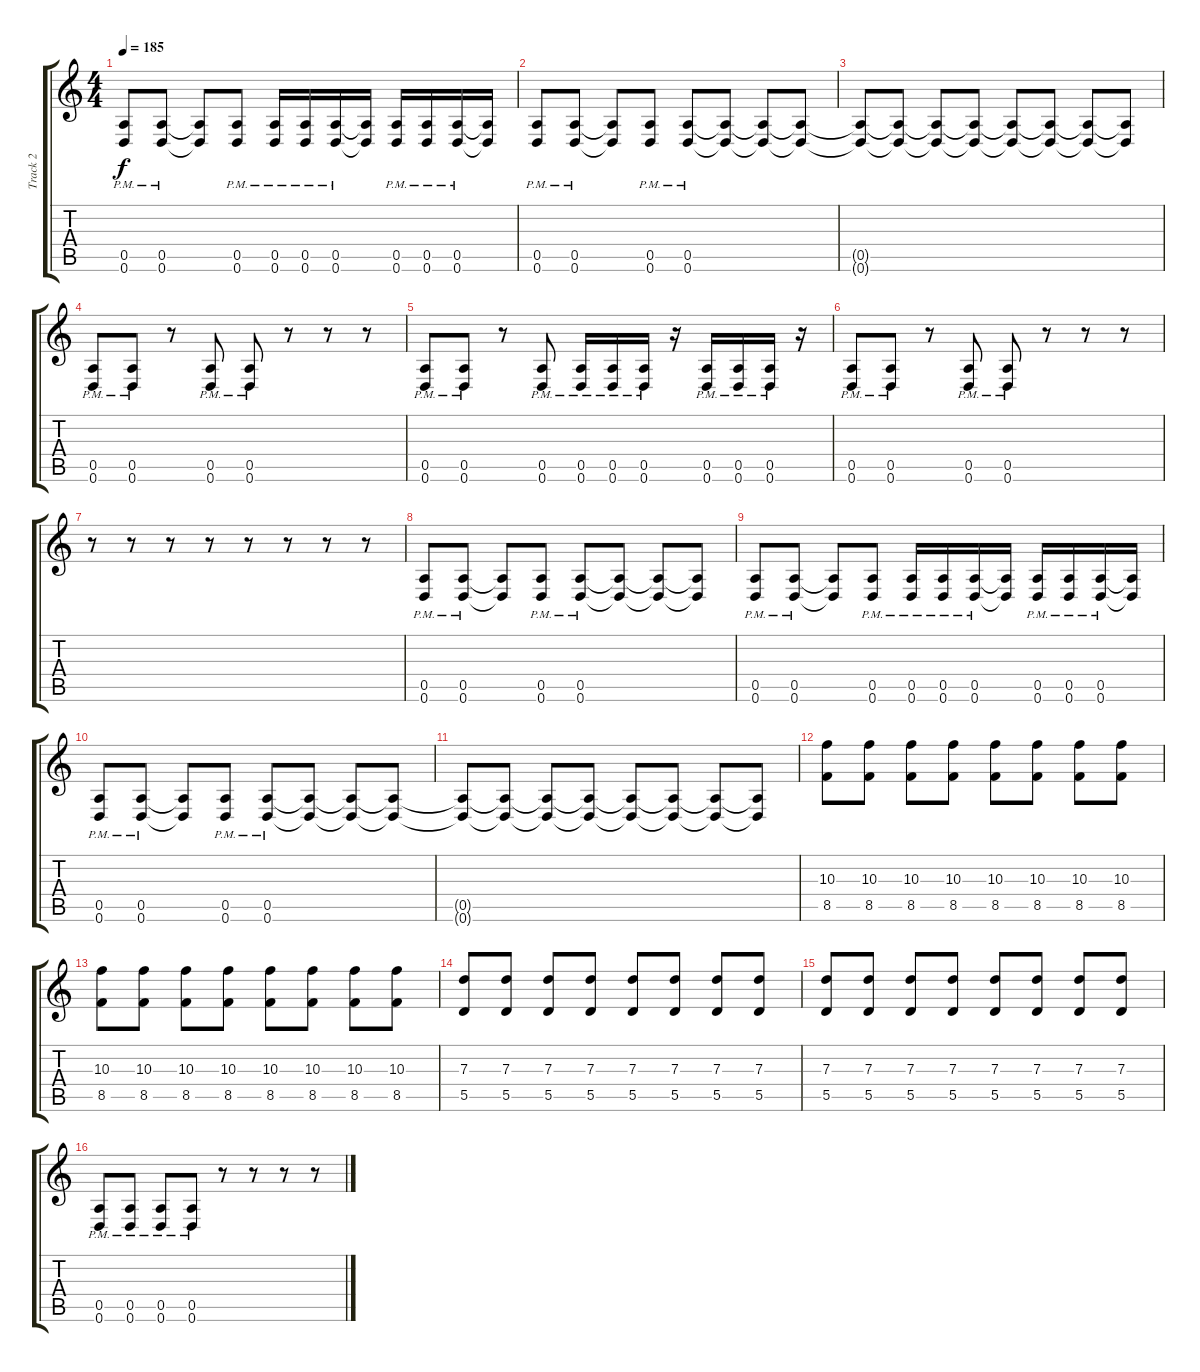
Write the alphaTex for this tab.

\track ("Track 2" "Track 2") {instrument distortionguitar}
\staff {score tabs}
\tuning (E4 B3 G3 D3 A2 D2) {hide}
\ts (4 4)
\tempo 185
\clef g2
\ks c
(0.5{pm} 0.6{pm}).8{dy f} (0.5{pm} 0.6{pm}).8 (0.5{t} 0.6{t}).8 (0.5{pm} 0.6{pm}).8 (0.5{pm} 0.6{pm}).16 (0.5{pm} 0.6{pm}).16 (0.5{pm} 0.6{pm}).16 (0.5{t} 0.6{t}).16 (0.5{pm} 0.6{pm}).16 (0.5{pm} 0.6{pm}).16 (0.5{pm} 0.6{pm}).16 (0.5{t} 0.6{t}).16 |
(0.5{pm} 0.6{pm}).8 (0.5{pm} 0.6{pm}).8 (0.5{t} 0.6{t}).8 (0.5{pm} 0.6{pm}).8 (0.5{pm} 0.6{pm}).8 (0.5{t} 0.6{t}).8 (0.5{t} 0.6{t}).8 (0.5{t} 0.6{t}).8 |
(0.5{t} 0.6{t}).8 (0.5{t} 0.6{t}).8 (0.5{t} 0.6{t}).8 (0.5{t} 0.6{t}).8 (0.5{t} 0.6{t}).8 (0.5{t} 0.6{t}).8 (0.5{t} 0.6{t}).8 (0.5{t} 0.6{t}).8 |
(0.5{pm} 0.6{pm}).8 (0.5{pm} 0.6{pm}).8 r.8 (0.5{pm} 0.6{pm}).8 (0.5{pm} 0.6{pm}).8 r.8 r.8 r.8 |
(0.5{pm} 0.6{pm}).8 (0.5{pm} 0.6{pm}).8 r.8 (0.5{pm} 0.6{pm}).8 (0.5{pm} 0.6{pm}).16 (0.5{pm} 0.6{pm}).16 (0.5{pm} 0.6{pm}).16 r.16 (0.5{pm} 0.6{pm}).16 (0.5{pm} 0.6{pm}).16 (0.5{pm} 0.6{pm}).16 r.16 |
(0.5{pm} 0.6{pm}).8 (0.5{pm} 0.6{pm}).8 r.8 (0.5{pm} 0.6{pm}).8 (0.5{pm} 0.6{pm}).8 r.8 r.8 r.8 |
r.8 r.8 r.8 r.8 r.8 r.8 r.8 r.8 |
(0.5{pm} 0.6{pm}).8 (0.5{pm} 0.6{pm}).8 (0.5{t} 0.6{t}).8 (0.5{pm} 0.6{pm}).8 (0.5{pm} 0.6{pm}).8 (0.5{t} 0.6{t}).8 (0.5{t} 0.6{t}).8 (0.5{t} 0.6{t}).8 |
(0.5{pm} 0.6{pm}).8 (0.5{pm} 0.6{pm}).8 (0.5{t} 0.6{t}).8 (0.5{pm} 0.6{pm}).8 (0.5{pm} 0.6{pm}).16 (0.5{pm} 0.6{pm}).16 (0.5{pm} 0.6{pm}).16 (0.5{t} 0.6{t}).16 (0.5{pm} 0.6{pm}).16 (0.5{pm} 0.6{pm}).16 (0.5{pm} 0.6{pm}).16 (0.5{t} 0.6{t}).16 |
(0.5{pm} 0.6{pm}).8 (0.5{pm} 0.6{pm}).8 (0.5{t} 0.6{t}).8 (0.5{pm} 0.6{pm}).8 (0.5{pm} 0.6{pm}).8 (0.5{t} 0.6{t}).8 (0.5{t} 0.6{t}).8 (0.5{t} 0.6{t}).8 |
(0.5{t} 0.6{t}).8 (0.5{t} 0.6{t}).8 (0.5{t} 0.6{t}).8 (0.5{t} 0.6{t}).8 (0.5{t} 0.6{t}).8 (0.5{t} 0.6{t}).8 (0.5{t} 0.6{t}).8 (0.5{t} 0.6{t}).8 |
(10.3 8.5).8 (10.3 8.5).8 (10.3 8.5).8 (10.3 8.5).8 (10.3 8.5).8 (10.3 8.5).8 (10.3 8.5).8 (10.3 8.5).8 |
(10.3 8.5).8 (10.3 8.5).8 (10.3 8.5).8 (10.3 8.5).8 (10.3 8.5).8 (10.3 8.5).8 (10.3 8.5).8 (10.3 8.5).8 |
(7.3 5.5).8 (7.3 5.5).8 (7.3 5.5).8 (7.3 5.5).8 (7.3 5.5).8 (7.3 5.5).8 (7.3 5.5).8 (7.3 5.5).8 |
(7.3 5.5).8 (7.3 5.5).8 (7.3 5.5).8 (7.3 5.5).8 (7.3 5.5).8 (7.3 5.5).8 (7.3 5.5).8 (7.3 5.5).8 |
(0.5{pm} 0.6{pm}).8 (0.5{pm} 0.6{pm}).8 (0.5{pm} 0.6{pm}).8 (0.5{pm} 0.6{pm}).8 r.8 r.8 r.8 r.8
